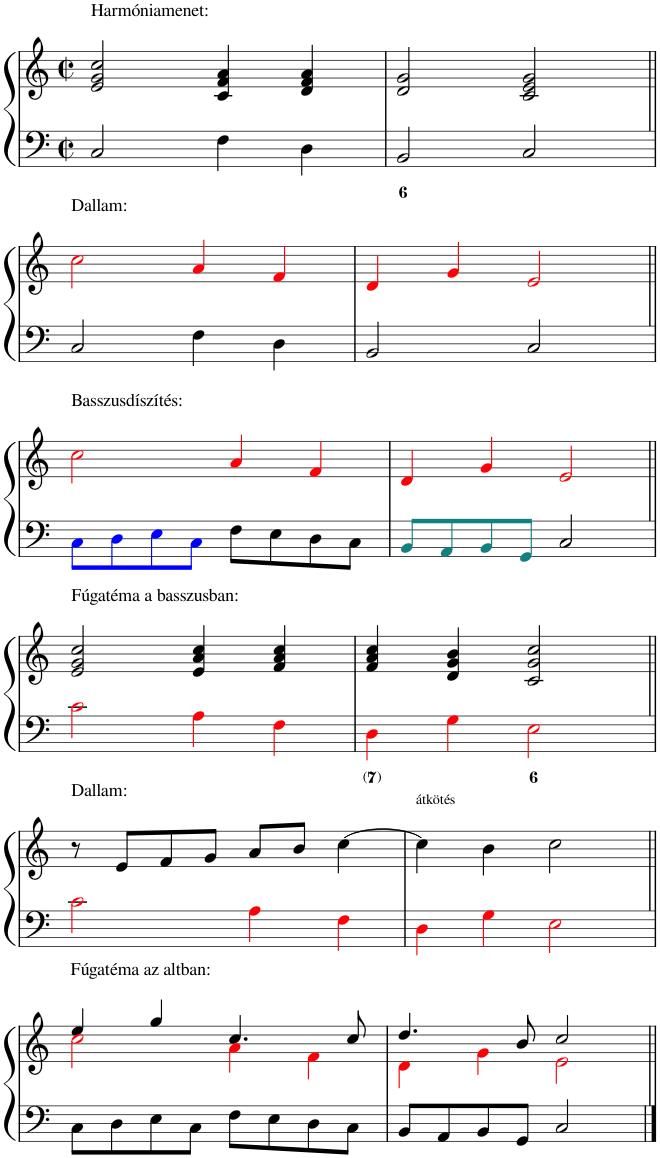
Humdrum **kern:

**kern	**kern
*part1	*part1
*staff2	*staff1
*I"Zongora	*
*I'Zon.	*
*clefF4	*clefG2
*k[]	*k[]
*M2/2	*M2/2
*met(c|)	*met(c|)
=1	=1
!	!LO:TX:a:t=Harmóniamenet&colon;
2C/	2e/ 2g/ 2cc/
4F\	4c/ 4f/ 4a/
4D\	4d/ 4f/ 4a/
=2	=2
2BB/	2d/ 2g/
2C/	2c/ 2e/ 2g/
!!LO:LB:g=z
=1||	=1||
!	!LO:TX:a:t=Dallam&colon;
2C/	2cci\
4F\	4ai/
4D\	4fi/
=2	=2
2BB/	4di/
.	4gi/
2C/	2ei/
!!LO:LB:g=z
=1||	=1||
!	!LO:TX:a:t=Basszusdíszítés&colon;
8Cj\L	2cci\
8Dj\	.
8Ej\	.
8Cj\J	.
8F\L	4ai/
8E\	.
8D\	4fi/
8C\J	.
=2	=2
8BBZ/L	4di/
8AAZ/	.
8BBZ/	4gi/
8GGZ/J	.
2C/	2ei/
!!LO:LB:g=z
=1||	=1||
!	!LO:TX:a:t=Fúgatéma a basszusban&colon;
2ci\	2e/ 2g/ 2cc/
4Ai\	4e/ 4a/ 4cc/
4Fi\	4f/ 4a/ 4cc/
=2	=2
4Di\	4f/ 4a/ 4cc/
4Gi\	4d/ 4g/ 4b/
2Ei\	2c/ 2g/ 2cc/
!!LO:LB:g=z
=1||	=1||
!	!LO:TX:a:t=Dallam&colon;
2ci\	8r
.	8e/L
.	8f/
.	8g/J
4Ai\	8a/L
.	8b/J
4Fi\	[4cc\
=2	=2
!	!LO:TX:a:t=átkötés
4Di\	4cc\]
4Gi\	4b\
2Ei\	2cc\
!!LO:LB:g=z
=1||	=1||
*	*^
!	!LO:TX:a:t=Fúgatéma az altban&colon;	!
8C\L	4ee/	2cci\
8D\	.	.
8E\	4gg/	.
8C\J	.	.
8F\L	4.cc/	4ai\
8E\	.	.
8D\	.	4fi\
8C\J	8cc/	.
=2	=2	=2
8BB/L	4.dd/	4di\
8AA/	.	.
8BB/	.	4gi\
8GG/J	8b/	.
2C/	2cc/	2ei\
*	*v	*v
=||	=||
*-	*-
